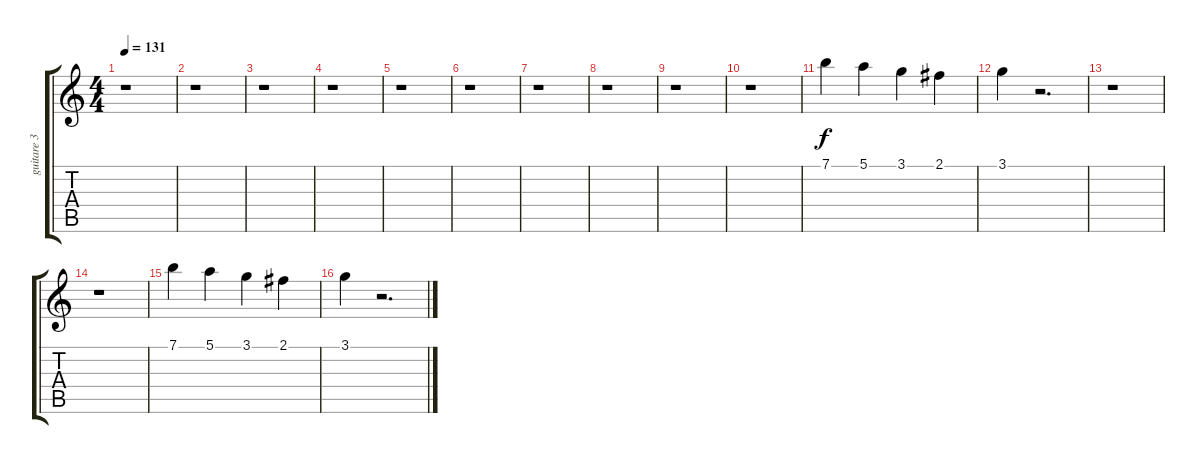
\track ("guitare 3" "guitare 3") {instrument electricguitarclean}
\staff {score tabs}
\tuning (E4 B3 G3 D3 A2 E2) {hide}
\ts (4 4)
\tempo 131
\clef g2
\ks c
r.1{dy ff} |
r.1 |
r.1 |
r.1 |
r.1 |
r.1 |
r.1 |
r.1 |
r.1 |
r.1 |
7.1.4{dy f} 5.1.4 3.1.4 2.1.4 |
3.1.4 r.2{d} |
r.1 |
r.1 |
7.1.4 5.1.4 3.1.4 2.1.4 |
3.1.4 r.2{d}
